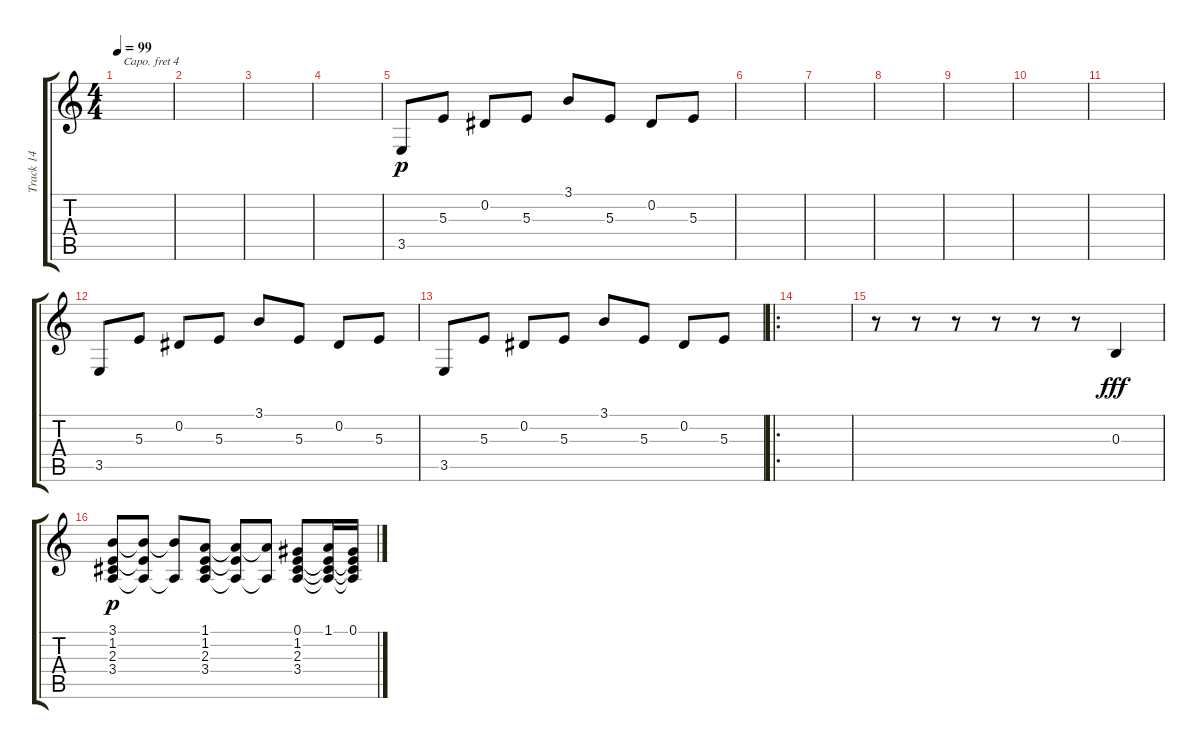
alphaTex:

\track ("Track 14" "Track 14") {instrument pad1newage}
\staff {score tabs}
\capo 4
\tuning (E4 B3 G3 D3 A2 E2) {hide}
\ts (4 4)
\tempo 99
\clef g2
\ks c
|
|
|
|
3.5.8{dy p} 5.3.8 0.2.8 5.3.8 3.1.8 5.3.8 0.2.8 5.3.8 |
|
|
|
|
|
|
3.5.8 5.3.8 0.2.8 5.3.8 3.1.8 5.3.8 0.2.8 5.3.8 |
3.5.8 5.3.8 0.2.8 5.3.8 3.1.8 5.3.8 0.2.8 5.3.8 |
\ro
|
r.8 r.8 r.8 r.8 r.8 r.8 0.3.4{dy fff} |
(3.1 1.2 2.3 3.4).8{dy p} (3.1{t} 1.2{t} 3.4{t}).8 (3.1{t} 3.4{t}).8 (1.1 1.2 2.3 3.4).8 (1.1{t} 1.2{t} 3.4{t}).8 (1.1{t} 3.4{t}).8 (0.1 1.2 2.3 3.4).8 (1.1 1.2{t} 2.3{t} 3.4{t}).16 (0.1 1.2{t} 2.3{t} 3.4{t}).16
